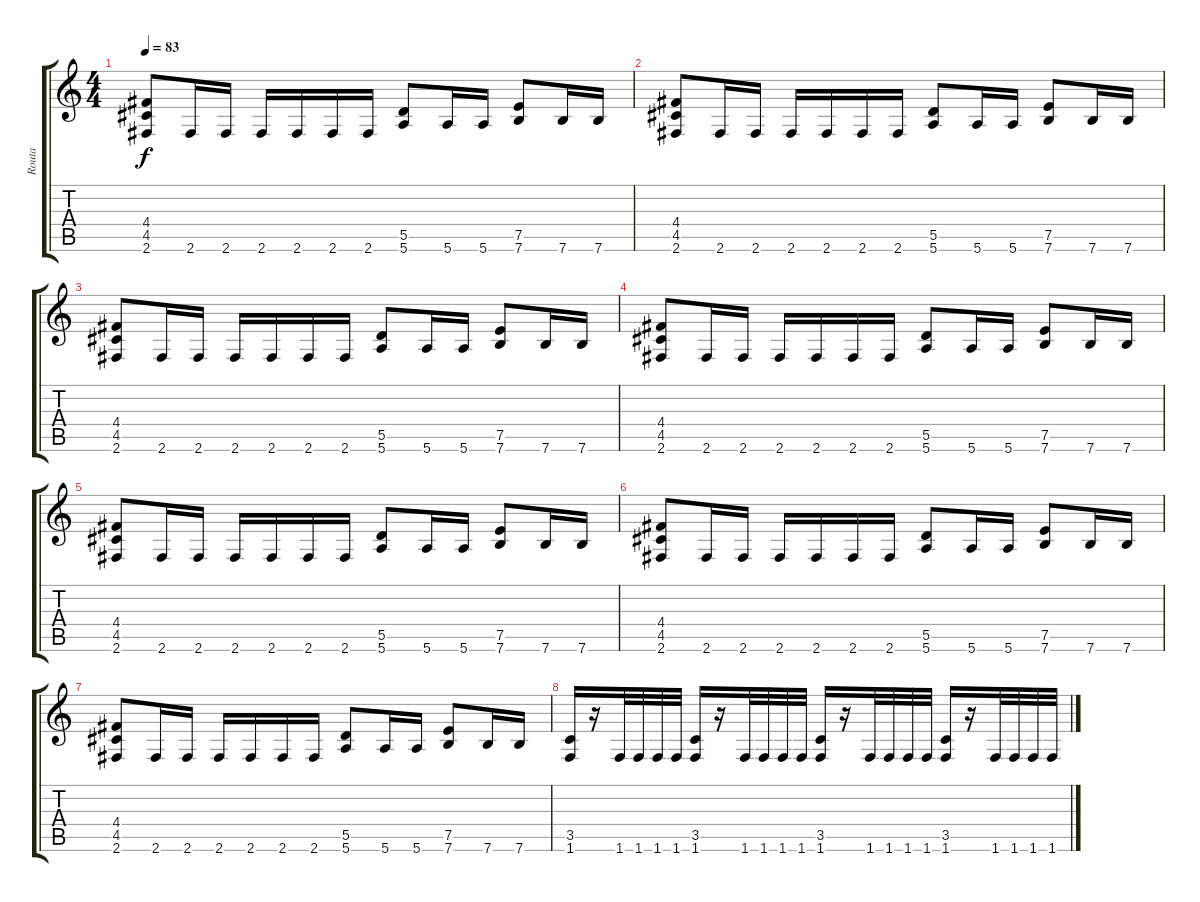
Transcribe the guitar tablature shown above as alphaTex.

\track ("Routa" "Routa") {instrument distortionguitar}
\staff {score tabs}
\tuning (E4 B3 G3 D3 A2 E2) {hide}
\ts (4 4)
\tempo 83
\clef g2
\ks c
(4.4 4.5 2.6).8{dy f} 2.6.16 2.6.16 2.6.16 2.6.16 2.6.16 2.6.16 (5.5 5.6).8 5.6.16 5.6.16 (7.5 7.6).8 7.6.16 7.6.16 |
(4.4 4.5 2.6).8 2.6.16 2.6.16 2.6.16 2.6.16 2.6.16 2.6.16 (5.5 5.6).8 5.6.16 5.6.16 (7.5 7.6).8 7.6.16 7.6.16 |
(4.4 4.5 2.6).8 2.6.16 2.6.16 2.6.16 2.6.16 2.6.16 2.6.16 (5.5 5.6).8 5.6.16 5.6.16 (7.5 7.6).8 7.6.16 7.6.16 |
(4.4 4.5 2.6).8 2.6.16 2.6.16 2.6.16 2.6.16 2.6.16 2.6.16 (5.5 5.6).8 5.6.16 5.6.16 (7.5 7.6).8 7.6.16 7.6.16 |
(4.4 4.5 2.6).8 2.6.16 2.6.16 2.6.16 2.6.16 2.6.16 2.6.16 (5.5 5.6).8 5.6.16 5.6.16 (7.5 7.6).8 7.6.16 7.6.16 |
(4.4 4.5 2.6).8 2.6.16 2.6.16 2.6.16 2.6.16 2.6.16 2.6.16 (5.5 5.6).8 5.6.16 5.6.16 (7.5 7.6).8 7.6.16 7.6.16 |
(4.4 4.5 2.6).8 2.6.16 2.6.16 2.6.16 2.6.16 2.6.16 2.6.16 (5.5 5.6).8 5.6.16 5.6.16 (7.5 7.6).8 7.6.16 7.6.16 |
(3.5 1.6).16 r.16 1.6.32 1.6.32 1.6.32 1.6.32 (3.5 1.6).16 r.16 1.6.32 1.6.32 1.6.32 1.6.32 (3.5 1.6).16 r.16 1.6.32 1.6.32 1.6.32 1.6.32 (3.5 1.6).16 r.16 1.6.32 1.6.32 1.6.32 1.6.32
